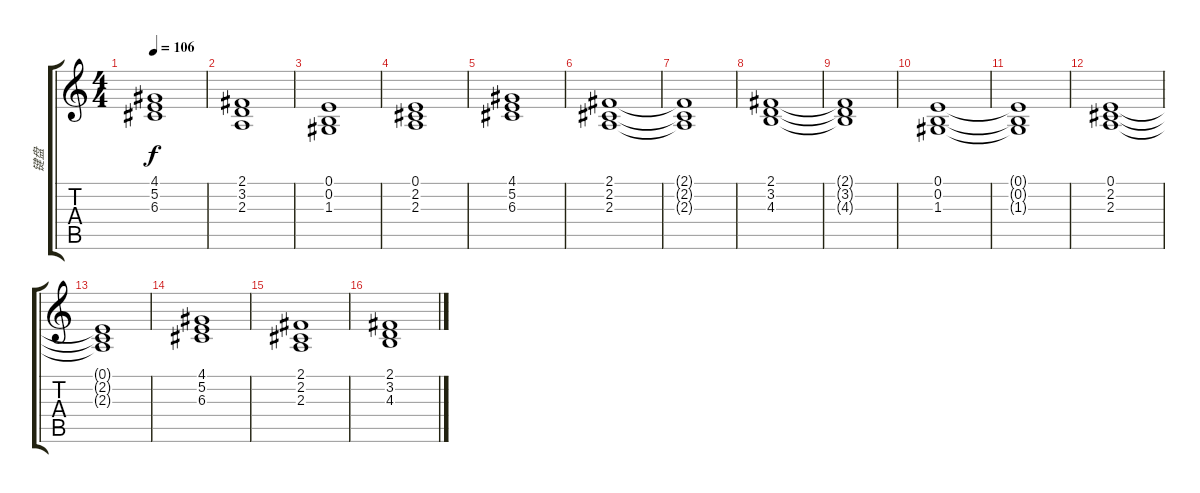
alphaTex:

\track ("键盘" "键盘") {instrument stringensemble2}
\staff {score tabs}
\tuning (E4 B3 G3 D3 A2 E2) {hide}
\ts (4 4)
\tempo 106
\clef g2
\ks c
(4.1 5.2 6.3).1{dy f} |
(2.1 3.2 2.3).1 |
(0.1 0.2 1.3).1 |
(0.1 2.2 2.3).1 |
(4.1 5.2 6.3).1 |
(2.1 2.2 2.3).1 |
(2.1{t} 2.2{t} 2.3{t}).1 |
(2.1 3.2 4.3).1 |
(2.1{t} 3.2{t} 4.3{t}).1 |
(0.1 0.2 1.3).1 |
(0.1{t} 0.2{t} 1.3{t}).1 |
(0.1 2.2 2.3).1 |
(0.1{t} 2.2{t} 2.3{t}).1 |
(4.1 5.2 6.3).1 |
(2.1 2.2 2.3).1 |
(2.1 3.2 4.3).1
